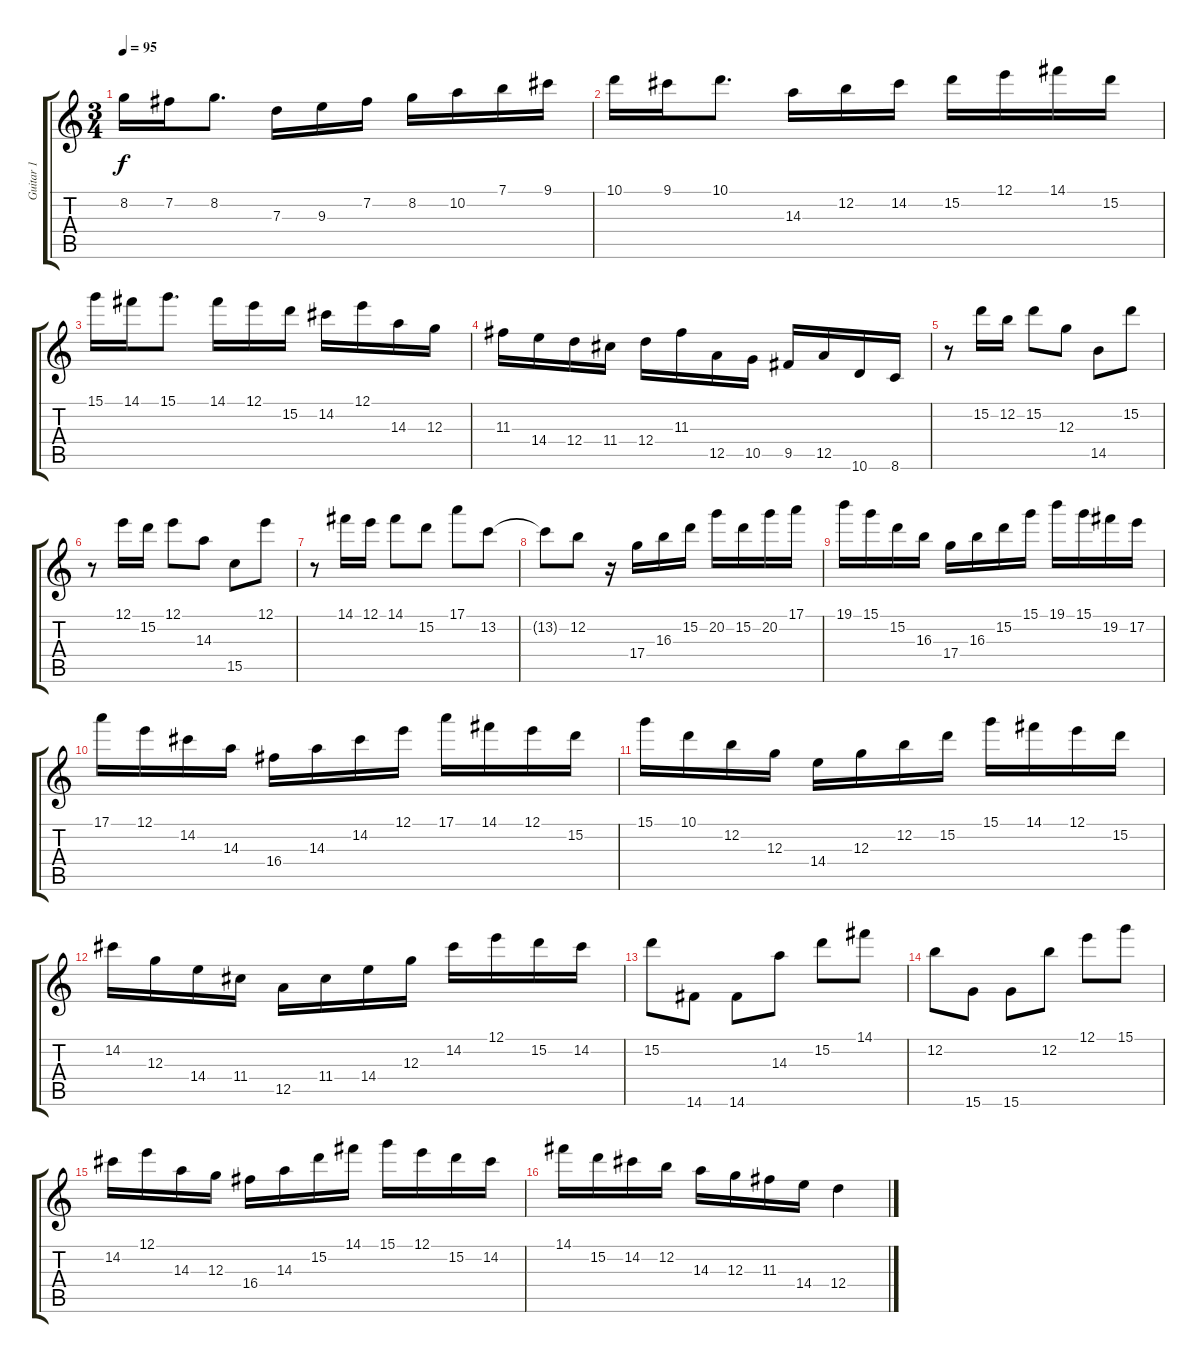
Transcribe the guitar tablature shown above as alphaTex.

\track ("Guitar 1" "Guitar 1") {instrument electricguitarclean}
\staff {score tabs}
\tuning (E4 B3 G3 D3 A2 E2) {hide}
\ts (3 4)
\tempo 95
\clef g2
\ks c
8.2.16{dy f instrument electricguitarclean} 7.2.16 8.2.8{d} 7.3.16 9.3.16 7.2.16 8.2.16 10.2.16 7.1.16 9.1.16 |
10.1.16 9.1.16 10.1.8{d} 14.3.16 12.2.16 14.2.16 15.2.16 12.1.16 14.1.16 15.2.16 |
15.1.16 14.1.16 15.1.8{d} 14.1.16 12.1.16 15.2.16 14.2.16 12.1.16 14.3.16 12.3.16 |
11.3.16 14.4.16 12.4.16 11.4.16 12.4.16 11.3.16 12.5.16 10.5.16 9.5.16 12.5.16 10.6.16 8.6.16 |
r.8 15.2.16 12.2.16 15.2.8 12.3.8 14.5.8 15.2.8 |
r.8 12.1.16 15.2.16 12.1.8 14.3.8 15.5.8 12.1.8 |
r.8 14.1.16 12.1.16 14.1.8 15.2.8 17.1.8 13.2.8 |
13.2{t}.8 12.2.8 r.16 17.4.16 16.3.16 15.2.16 20.2.16 15.2.16 20.2.16 17.1.16 |
19.1.16 15.1.16 15.2.16 16.3.16 17.4.16 16.3.16 15.2.16 15.1.16 19.1.16 15.1.16 19.2.16 17.2.16 |
17.1.16 12.1.16 14.2.16 14.3.16 16.4.16 14.3.16 14.2.16 12.1.16 17.1.16 14.1.16 12.1.16 15.2.16 |
15.1.16 10.1.16 12.2.16 12.3.16 14.4.16 12.3.16 12.2.16 15.2.16 15.1.16 14.1.16 12.1.16 15.2.16 |
14.2.16 12.3.16 14.4.16 11.4.16 12.5.16 11.4.16 14.4.16 12.3.16 14.2.16 12.1.16 15.2.16 14.2.16 |
15.2.8 14.6.8 14.6.8 14.3.8 15.2.8 14.1.8 |
12.2.8 15.6.8 15.6.8 12.2.8 12.1.8 15.1.8 |
14.2.16 12.1.16 14.3.16 12.3.16 16.4.16 14.3.16 15.2.16 14.1.16 15.1.16 12.1.16 15.2.16 14.2.16 |
14.1.16 15.2.16 14.2.16 12.2.16 14.3.16 12.3.16 11.3.16 14.4.16 12.4.4
